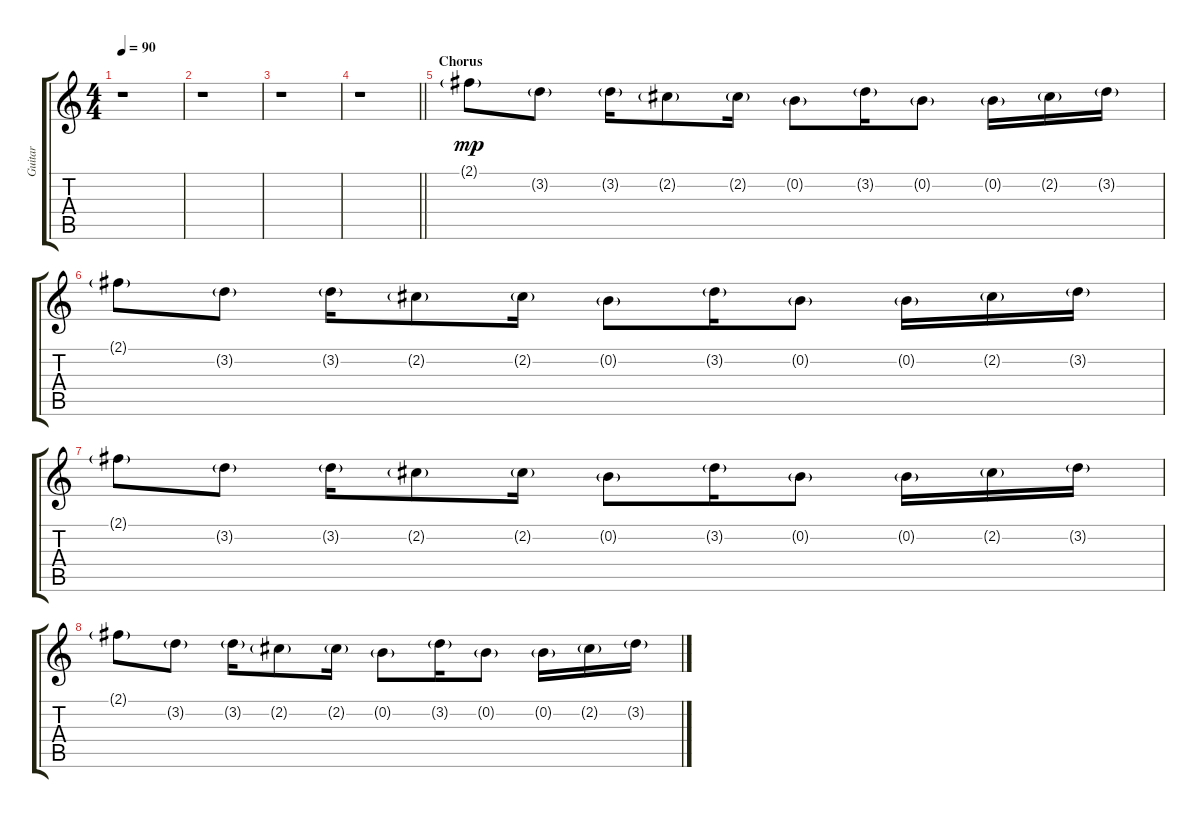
\track ("Guitar" "Guitar") {instrument distortionguitar}
\staff {score tabs}
\tuning (E4 B3 G3 D3 A2 E2) {hide}
\ts (4 4)
\tempo 90
\clef g2
\ks c
r.1{dy f} |
r.1 |
r.1 |
\barLineRight lightlight
r.1 |
\section ("" "Chorus ")
2.1{g}.8{dy mp} 3.2{g}.8 3.2{g}.16 2.2{g}.8 2.2{g}.16 0.2{g}.8 3.2{g}.16 0.2{g}.8 0.2{g}.16 2.2{g}.16 3.2{g}.16 |
2.1{g}.8 3.2{g}.8 3.2{g}.16 2.2{g}.8 2.2{g}.16 0.2{g}.8 3.2{g}.16 0.2{g}.8 0.2{g}.16 2.2{g}.16 3.2{g}.16 |
2.1{g}.8 3.2{g}.8 3.2{g}.16 2.2{g}.8 2.2{g}.16 0.2{g}.8 3.2{g}.16 0.2{g}.8 0.2{g}.16 2.2{g}.16 3.2{g}.16 |
2.1{g}.8 3.2{g}.8 3.2{g}.16 2.2{g}.8 2.2{g}.16 0.2{g}.8 3.2{g}.16 0.2{g}.8 0.2{g}.16 2.2{g}.16 3.2{g}.16
